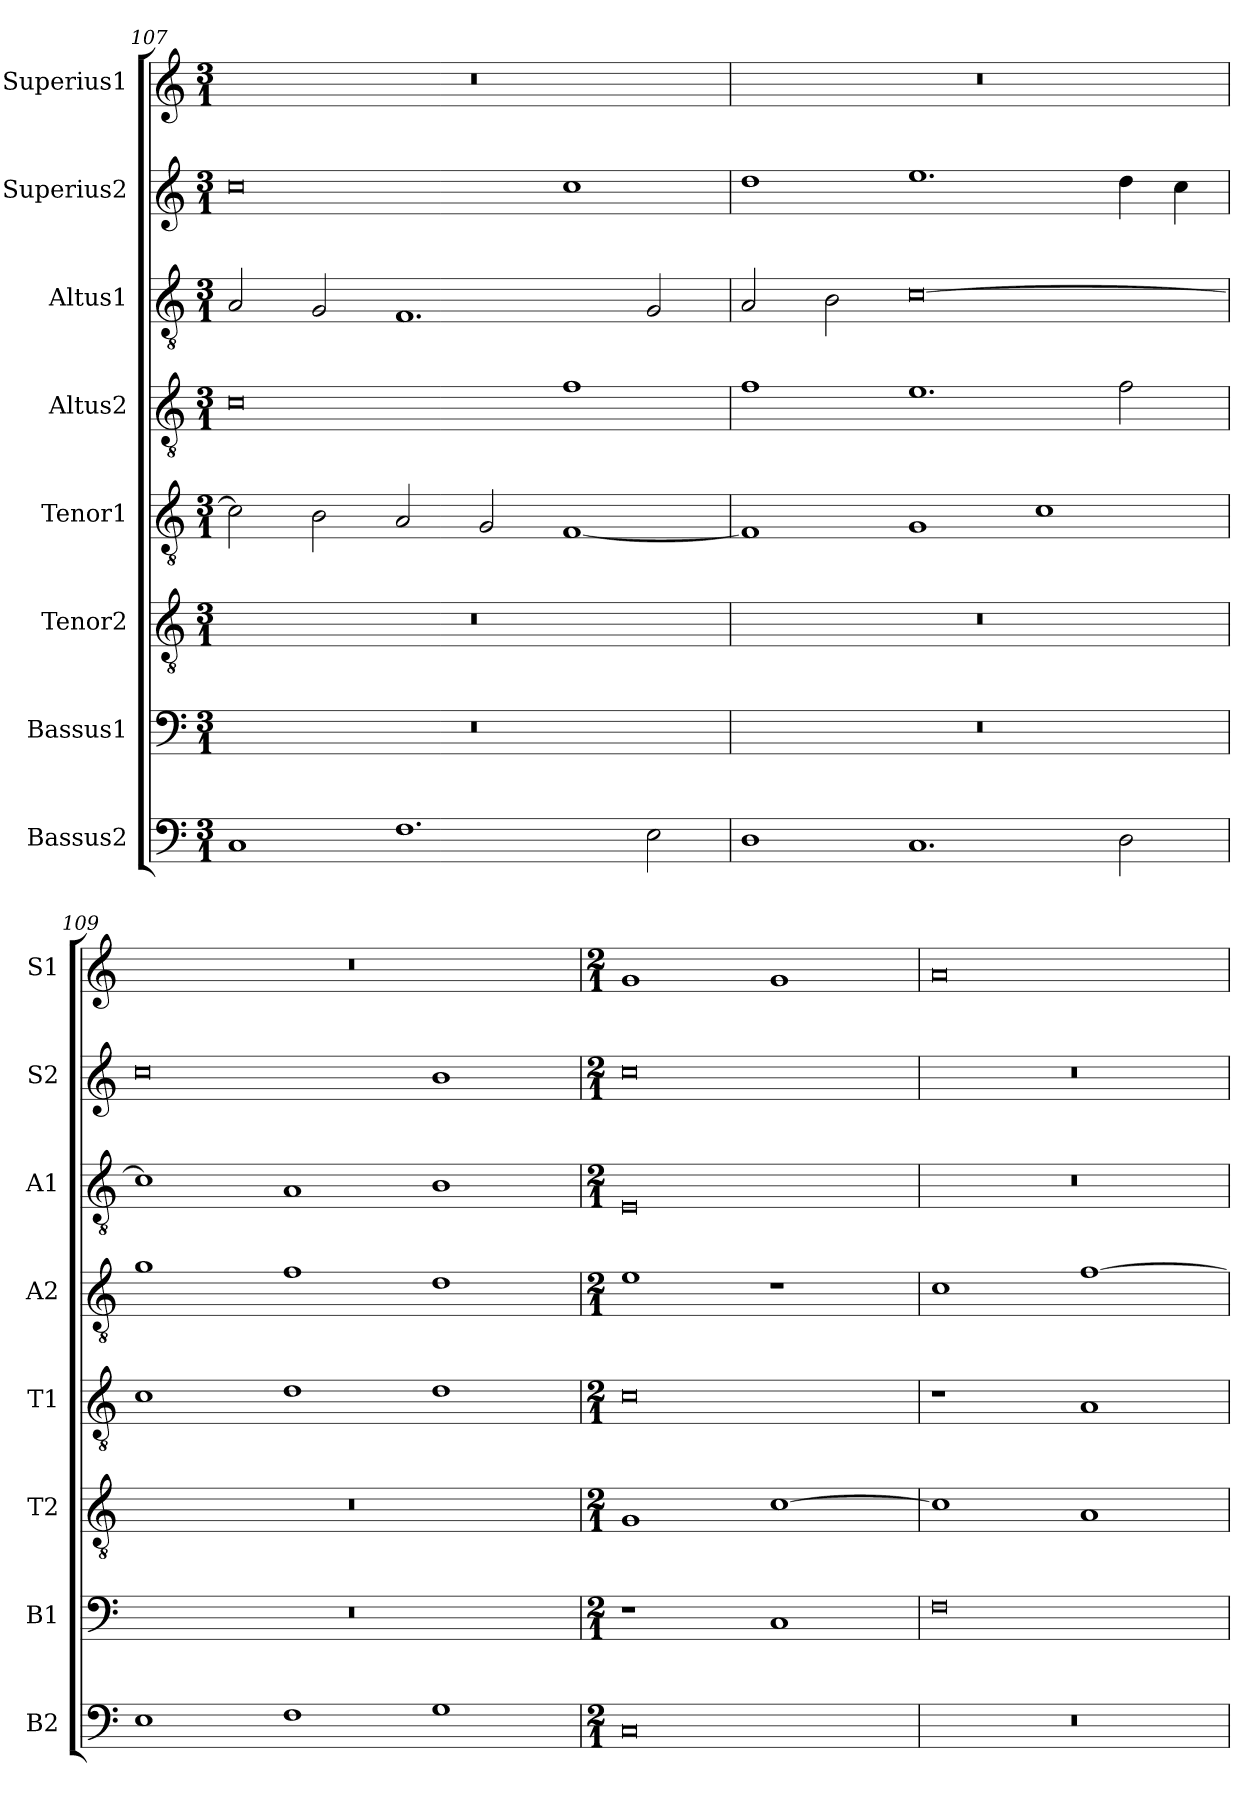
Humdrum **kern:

**kern	**kern	**kern	**kern	**kern	**kern	**kern	**kern
*part8	*part7	*part6	*part5	*part4	*part3	*part2	*part1
*staff8	*staff7	*staff6	*staff5	*staff4	*staff3	*staff2	*staff1
*I"Bassus2	*I"Bassus1	*I"Tenor2	*I"Tenor1	*I"Altus2	*I"Altus1	*I"Superius2	*I"Superius1
*I'B2	*I'B1	*I'T2	*I'T1	*I'A2	*I'A1	*I'S2	*I'S1
*clefF4	*clefF4	*clefGv2	*clefGv2	*clefGv2	*clefGv2	*clefG2	*clefG2
*k[]	*k[]	*k[]	*k[]	*k[]	*k[]	*k[]	*k[]
*M3/1	*M3/1	*M3/1	*M3/1	*M3/1	*M3/1	*M3/1	*M3/1
=107	=107	=107	=107	=107	=107	=107	=107
1C	0.r	0.r	2c]	0c	2A	0cc	0.r
.	.	.	2B	.	2G	.	.
1.F	.	.	2A	.	1.F	.	.
.	.	.	2G	.	.	.	.
.	.	.	[1F	1f	.	1cc	.
2E	.	.	.	.	2G	.	.
=108	=108	=108	=108	=108	=108	=108	=108
1D	0.r	0.r	1F]	1f	2A	1dd	0.r
.	.	.	.	.	2B	.	.
1.C	.	.	1G	1.e	[0c	1.ee	.
.	.	.	1c	.	.	.	.
2D	.	.	.	2f	.	4dd	.
.	.	.	.	.	.	4cc	.
=109	=109	=109	=109	=109	=109	=109	=109
1E	0.r	0.r	1c	1g	1c]	0cc	0.r
1F	.	.	1d	1f	1A	.	.
1G	.	.	1d	1d	1B	1b	.
=110	=110	=110	=110	=110	=110	=110	=110
*M2/1	*M2/1	*M2/1	*M2/1	*M2/1	*M2/1	*M2/1	*M2/1
0C	1r	1G	0c	1e	0E	0cc	1g
.	1C	[1c	.	1r	.	.	1g
=111	=111	=111	=111	=111	=111	=111	=111
0r	0F	1c]	1r	1c	0r	0r	0a
.	.	1A	1A	[1f	.	.	.
=	=	=	=	=	=	=	=
*-	*-	*-	*-	*-	*-	*-	*-
